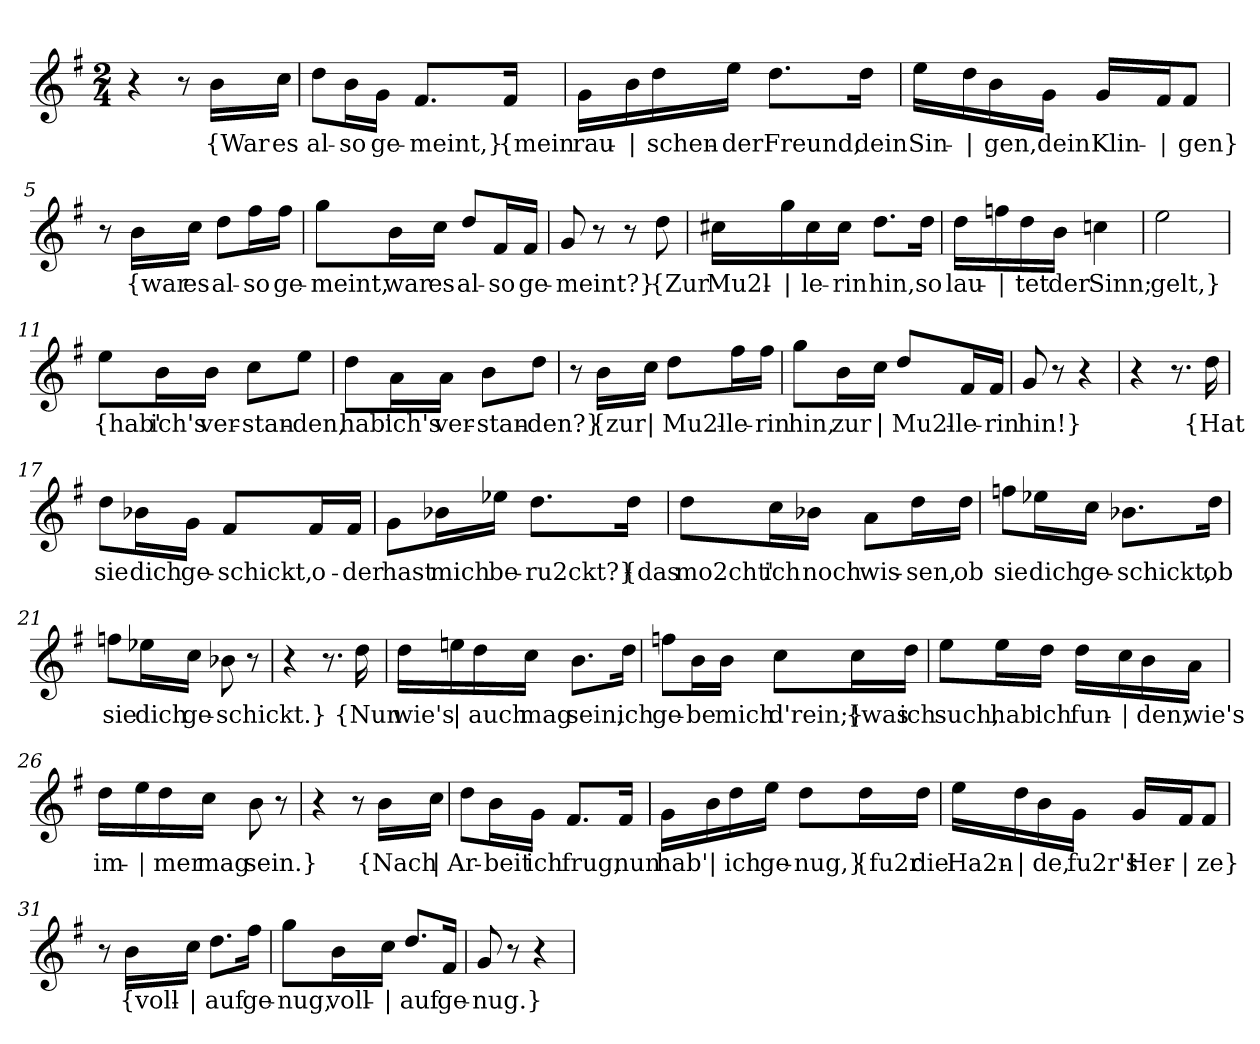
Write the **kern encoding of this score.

**kern	**text
*part1	*part1
*staff1	*staff1
*clefG2	*
*k[f#]	*
*M2/4	*
=1	=1
4r	.
8r	.
!	!LO:LY:b
16b\LL	{War
!	!LO:LY:b
16cc\JJ	es
=2	=2
!	!LO:LY:b
8dd\L	al-
!	!LO:LY:b
16b\L	-so
!	!LO:LY:b
16g\JJ	ge-
!	!LO:LY:b
8.f#/L	-meint,}
!	!LO:LY:b
16f#/Jk	{mein
=3	=3
!	!LO:LY:b
16g\LL	rau-
!	!LO:LY:b
16b\	|
!	!LO:LY:b
16dd\	-schen-
!	!LO:LY:b
16ee\JJ	-der
!	!LO:LY:b
8.dd\L	Freund,
!	!LO:LY:b
16dd\Jk	dein
=4	=4
!	!LO:LY:b
16ee\LL	Sin-
!	!LO:LY:b
16dd\	|
!	!LO:LY:b
16b\	-gen,
!	!LO:LY:b
16g\JJ	dein
!	!LO:LY:b
16g/LL	Klin-
!	!LO:LY:b
16f#/J	|
!	!LO:LY:b
8f#/J	-gen}
!!LO:LB:g=z
=5	=5
8r	.
!	!LO:LY:b
16b\LL	{war
!	!LO:LY:b
16cc\JJ	es
!	!LO:LY:b
8dd\L	al-
!	!LO:LY:b
16ff#\L	-so
!	!LO:LY:b
16ff#\JJ	ge-
=6	=6
!	!LO:LY:b
8gg\L	-meint,
!	!LO:LY:b
16b\L	war
!	!LO:LY:b
16cc\JJ	es
!	!LO:LY:b
8dd/L	al-
!	!LO:LY:b
16f#/L	-so
!	!LO:LY:b
16f#/JJ	ge-
=7	=7
!	!LO:LY:b
8g/	-meint?}
8r	.
8r	.
!	!LO:LY:b
8dd\	{Zur
=8	=8
!	!LO:LY:b
16cc#X\LL	Mu2l-
!	!LO:LY:b
16gg\	|
!	!LO:LY:b
16cc#\	-le-
!	!LO:LY:b
16cc#\JJ	-rin
!	!LO:LY:b
8.dd\L	hin,
!	!LO:LY:b
16dd\Jk	so
=9	=9
!	!LO:LY:b
16dd\LL	lau-
!	!LO:LY:b
16ffn\	|
!	!LO:LY:b
16dd\	-tet
!	!LO:LY:b
16b\JJ	der
!	!LO:LY:b
4ccn\	Sinn;
!!LO:LB:g=z
=10	=10
!	!LO:LY:b
2ee\	gelt,}
=11	=11
!	!LO:LY:b
8ee\L	{hab'
!	!LO:LY:b
16b\L	ich's
!	!LO:LY:b
16b\JJ	ver-
!	!LO:LY:b
8cc\L	-stan-
!	!LO:LY:b
8ee\J	-den,
=12	=12
!	!LO:LY:b
8dd\L	hab'
!	!LO:LY:b
16a\L	ich's
!	!LO:LY:b
16a\JJ	ver-
!	!LO:LY:b
8b\L	-stan-
!	!LO:LY:b
8dd\J	-den?}
=13	=13
8r	.
!	!LO:LY:b
16b\LL	{zur
!	!LO:LY:b
16cc\JJ	|
!	!LO:LY:b
8dd\L	Mu2l-
!	!LO:LY:b
16ff#\L	-le-
!	!LO:LY:b
16ff#\JJ	-rin
=14	=14
!	!LO:LY:b
8gg\L	hin,
!	!LO:LY:b
16b\L	zur
!	!LO:LY:b
16cc\JJ	|
!	!LO:LY:b
8dd/L	Mu2l-
!	!LO:LY:b
16f#/L	-le-
!	!LO:LY:b
16f#/JJ	-rin
!!LO:LB:g=z
=15	=15
!	!LO:LY:b
8g/	hin!}
8r	.
4r	.
=16	=16
4r	.
8.r	.
!	!LO:LY:b
16dd\	{Hat
=17	=17
!	!LO:LY:b
8dd\L	sie
!	!LO:LY:b
16b-X\L	dich
!	!LO:LY:b
16g\JJ	ge-
!	!LO:LY:b
8f#/L	-schickt,
!	!LO:LY:b
16f#/L	o-
!	!LO:LY:b
16f#/JJ	-der
=18	=18
!	!LO:LY:b
8g\L	hast
!	!LO:LY:b
16b-X\L	mich
!	!LO:LY:b
16ee-X\JJ	be-
!	!LO:LY:b
8.dd\L	-ru2ckt?}
!	!LO:LY:b
16dd\Jk	{das
=19	=19
!	!LO:LY:b
8dd\L	mo2cht'
!	!LO:LY:b
16cc\L	ich
!	!LO:LY:b
16b-X\JJ	noch
!	!LO:LY:b
8a\L	wis-
!	!LO:LY:b
16dd\L	-sen,
!	!LO:LY:b
16dd\JJ	ob
!!LO:LB:g=z
=20	=20
!	!LO:LY:b
8ffn\L	sie
!	!LO:LY:b
16ee-X\L	dich
!	!LO:LY:b
16cc\JJ	ge-
!	!LO:LY:b
8.b-X\L	-schickt,
!	!LO:LY:b
16dd\Jk	ob
=21	=21
!	!LO:LY:b
8ffn\L	sie
!	!LO:LY:b
16ee-X\L	dich
!	!LO:LY:b
16cc\JJ	ge-
!	!LO:LY:b
8b-X\	-schickt.}
8r	.
=22	=22
4r	.
8.r	.
!	!LO:LY:b
16dd\	{Nun
=23	=23
!	!LO:LY:b
16dd\LL	wie's
!	!LO:LY:b
16een\	|
!	!LO:LY:b
16dd\	auch
!	!LO:LY:b
16cc\JJ	mag
!	!LO:LY:b
8.b\L	sein,
!	!LO:LY:b
16dd\Jk	ich
!!LO:LB:g=z
=24	=24
!	!LO:LY:b
8ffn\L	ge-
!	!LO:LY:b
16b\L	-be
!	!LO:LY:b
16b\JJ	mich
!	!LO:LY:b
8cc\L	d'rein;}
!	!LO:LY:b
16cc\L	{was
!	!LO:LY:b
16dd\JJ	ich
=25	=25
!	!LO:LY:b
8ee\L	such,
!	!LO:LY:b
16ee\L	hab'
!	!LO:LY:b
16dd\JJ	ich
!	!LO:LY:b
16dd\LL	fun-
!	!LO:LY:b
16cc\	|
!	!LO:LY:b
16b\	-den,
!	!LO:LY:b
16a\JJ	wie's
=26	=26
!	!LO:LY:b
16dd\LL	im-
!	!LO:LY:b
16ee\	|
!	!LO:LY:b
16dd\	-mer
!	!LO:LY:b
16cc\JJ	mag
!	!LO:LY:b
8b\	sein.}
8r	.
=27	=27
4r	.
8r	.
!	!LO:LY:b
16b\LL	{Nach
!	!LO:LY:b
16cc\JJ	|
!!LO:LB:g=z
=28	=28
!	!LO:LY:b
8dd\L	Ar-
!	!LO:LY:b
16b\L	-beit
!	!LO:LY:b
16g\JJ	ich
!	!LO:LY:b
8.f#/L	frug,
!	!LO:LY:b
16f#/Jk	nun
=29	=29
!	!LO:LY:b
16g\LL	hab'
!	!LO:LY:b
16b\	|
!	!LO:LY:b
16dd\	-ich
!	!LO:LY:b
16ee\JJ	ge-
!	!LO:LY:b
8dd\L	-nug,}
!	!LO:LY:b
16dd\L	{fu2r
!	!LO:LY:b
16dd\JJ	die
=30	=30
!	!LO:LY:b
16ee\LL	Ha2n-
!	!LO:LY:b
16dd\	|
!	!LO:LY:b
16b\	-de,
!	!LO:LY:b
16g\JJ	fu2r's
!	!LO:LY:b
16g/LL	Her-
!	!LO:LY:b
16f#/J	|
!	!LO:LY:b
8f#/J	-ze}
=31	=31
8r	.
!	!LO:LY:b
16b\LL	{voll-
!	!LO:LY:b
16cc\JJ	|
!	!LO:LY:b
8.dd\L	-auf
!	!LO:LY:b
16ff#\Jk	ge-
!!LO:LB:g=z
=32	=32
!	!LO:LY:b
8gg\L	-nug,
!	!LO:LY:b
16b\L	voll-
!	!LO:LY:b
16cc\JJ	|
!	!LO:LY:b
8.dd/L	-auf
!	!LO:LY:b
16f#/Jk	ge-
=33	=33
!	!LO:LY:b
8g/	-nug.}
8r	.
4r	.
=	=
*-	*-
